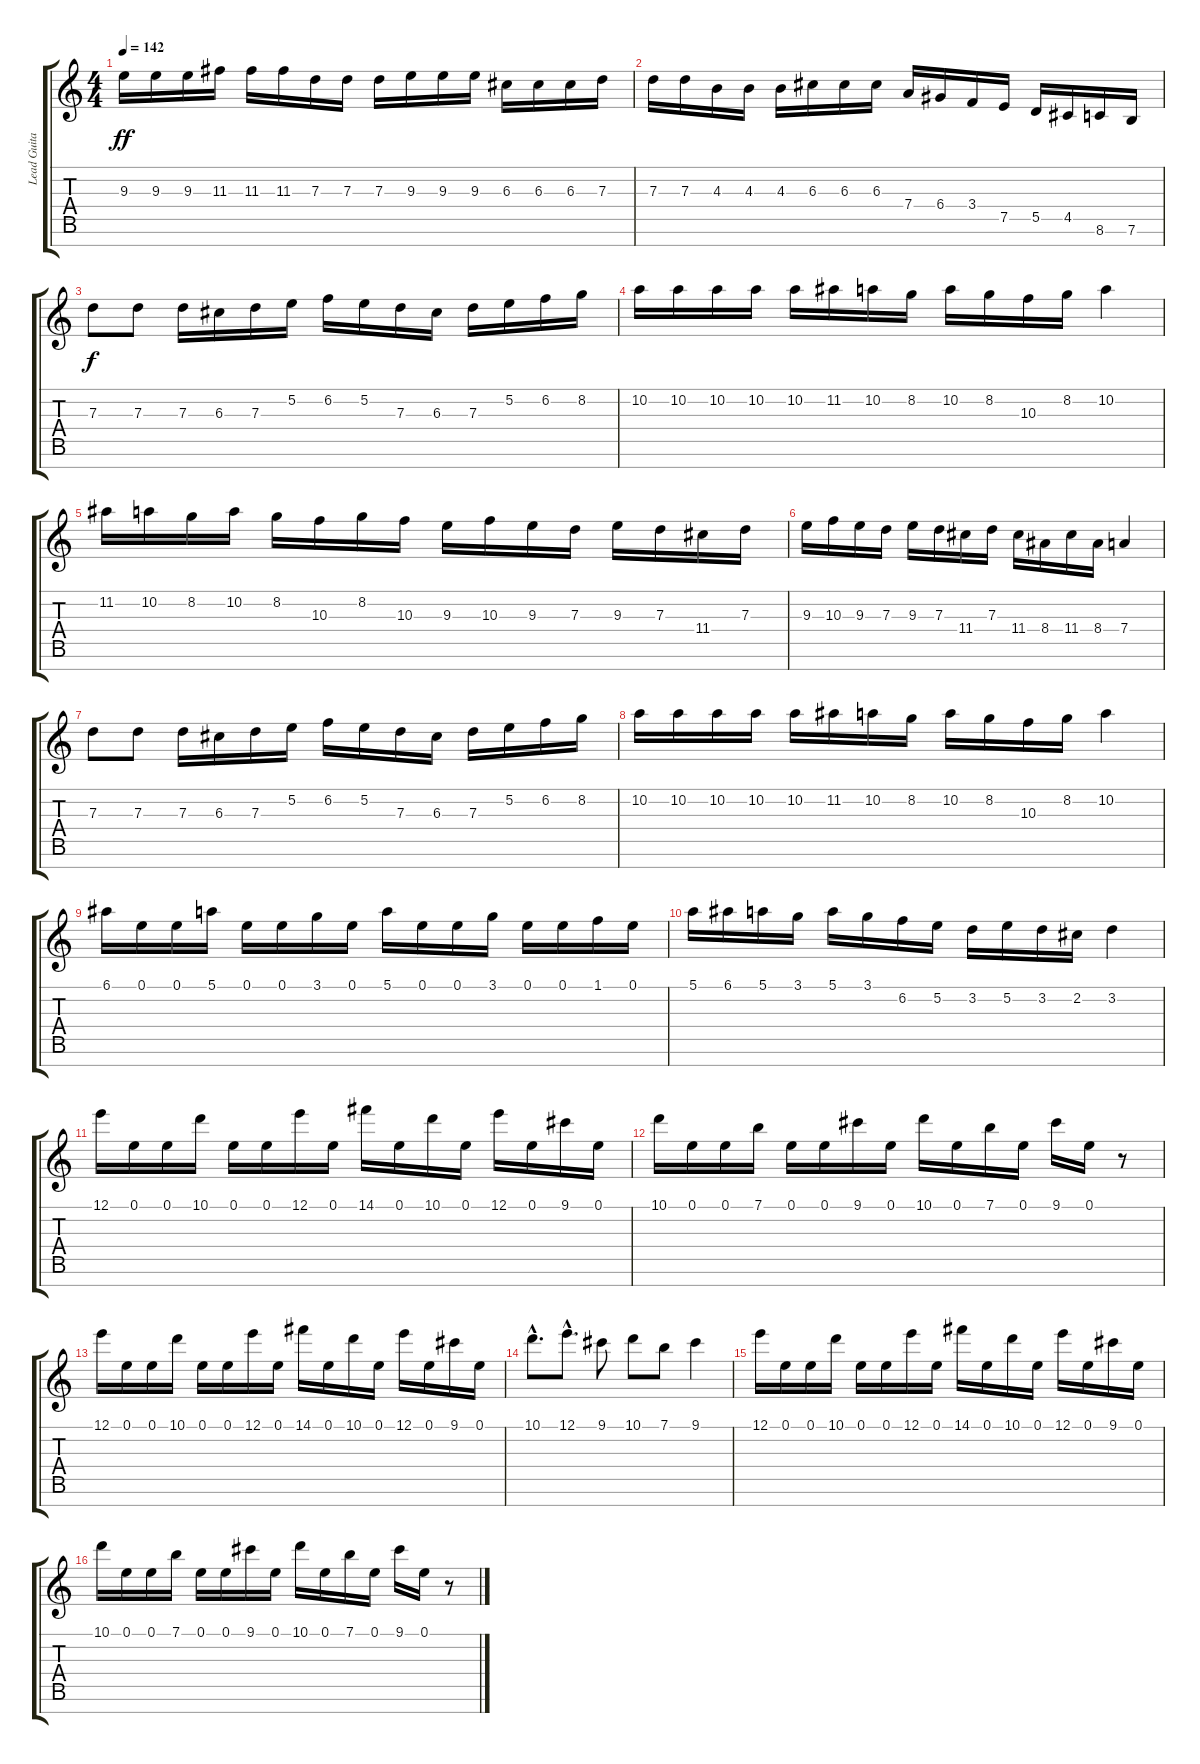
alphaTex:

\track ("Lead Guitar" "Lead Guita") {instrument distortionguitar}
\staff {score tabs}
\tuning (E4 B3 G3 D3 A2 E2 B1) {hide}
\ts (4 4)
\tempo 142
\clef g2
\ks c
9.3.16{dy ff} 9.3.16 9.3.16 11.3.16 11.3.16 11.3.16 7.3.16 7.3.16 7.3.16 9.3.16 9.3.16 9.3.16 6.3.16 6.3.16 6.3.16 7.3.16 |
7.3.16 7.3.16 4.3.16 4.3.16 4.3.16 6.3.16 6.3.16 6.3.16 7.4.16 6.4.16 3.4.16 7.5.16 5.5.16 4.5.16 8.6.16 7.6.16 |
7.3.8{dy f} 7.3.8 7.3.16 6.3.16 7.3.16 5.2.16 6.2.16 5.2.16 7.3.16 6.3.16 7.3.16 5.2.16 6.2.16 8.2.16 |
10.2.16 10.2.16 10.2.16 10.2.16 10.2.16 11.2.16 10.2.16 8.2.16 10.2.16 8.2.16 10.3.16 8.2.16 10.2.4 |
11.2.16 10.2.16 8.2.16 10.2.16 8.2.16 10.3.16 8.2.16 10.3.16 9.3.16 10.3.16 9.3.16 7.3.16 9.3.16 7.3.16 11.4.16 7.3.16 |
9.3.16 10.3.16 9.3.16 7.3.16 9.3.16 7.3.16 11.4.16 7.3.16 11.4.16 8.4.16 11.4.16 8.4.16 7.4.4 |
7.3.8 7.3.8 7.3.16 6.3.16 7.3.16 5.2.16 6.2.16 5.2.16 7.3.16 6.3.16 7.3.16 5.2.16 6.2.16 8.2.16 |
10.2.16 10.2.16 10.2.16 10.2.16 10.2.16 11.2.16 10.2.16 8.2.16 10.2.16 8.2.16 10.3.16 8.2.16 10.2.4 |
6.1.16 0.1.16 0.1.16 5.1.16 0.1.16 0.1.16 3.1.16 0.1.16 5.1.16 0.1.16 0.1.16 3.1.16 0.1.16 0.1.16 1.1.16 0.1.16 |
5.1.16 6.1.16 5.1.16 3.1.16 5.1.16 3.1.16 6.2.16 5.2.16 3.2.16 5.2.16 3.2.16 2.2.16 3.2.4 |
12.1.16 0.1.16 0.1.16 10.1.16 0.1.16 0.1.16 12.1.16 0.1.16 14.1.16 0.1.16 10.1.16 0.1.16 12.1.16 0.1.16 9.1.16 0.1.16 |
10.1.16 0.1.16 0.1.16 7.1.16 0.1.16 0.1.16 9.1.16 0.1.16 10.1.16 0.1.16 7.1.16 0.1.16 9.1.16 0.1.16 r.8 |
12.1.16 0.1.16 0.1.16 10.1.16 0.1.16 0.1.16 12.1.16 0.1.16 14.1.16 0.1.16 10.1.16 0.1.16 12.1.16 0.1.16 9.1.16 0.1.16 |
10.1{hac}.8{d} 12.1{hac}.8{d} 9.1.8 10.1.8 7.1.8 9.1.4 |
12.1.16 0.1.16 0.1.16 10.1.16 0.1.16 0.1.16 12.1.16 0.1.16 14.1.16 0.1.16 10.1.16 0.1.16 12.1.16 0.1.16 9.1.16 0.1.16 |
10.1.16 0.1.16 0.1.16 7.1.16 0.1.16 0.1.16 9.1.16 0.1.16 10.1.16 0.1.16 7.1.16 0.1.16 9.1.16 0.1.16 r.8
